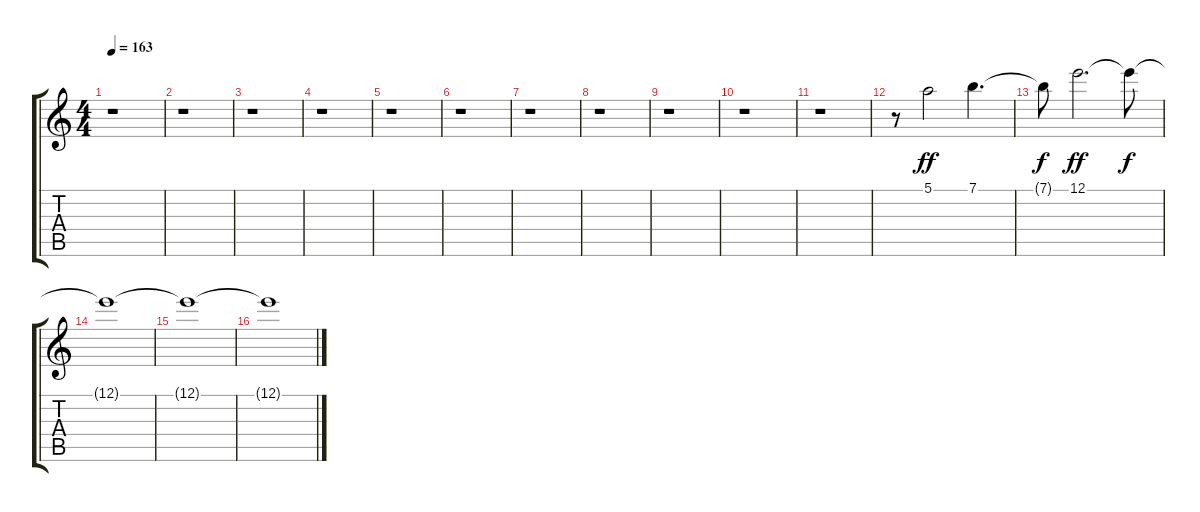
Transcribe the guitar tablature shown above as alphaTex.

\track "" {instrument distortionguitar}
\staff {score tabs}
\tuning (E4 B3 G3 D3 A2 E2) {hide}
\ts (4 4)
\tempo 163
\clef g2
\ks c
r.1{dy ff} |
r.1 |
r.1 |
r.1 |
r.1 |
r.1 |
r.1 |
r.1 |
r.1 |
r.1 |
r.1 |
r.8 5.1.2 7.1.4{d} |
7.1{t}.8{dy f} 12.1.2{d dy ff} 12.1{t}.8{dy f} |
12.1{t}.1 |
12.1{t}.1 |
12.1{t}.1
